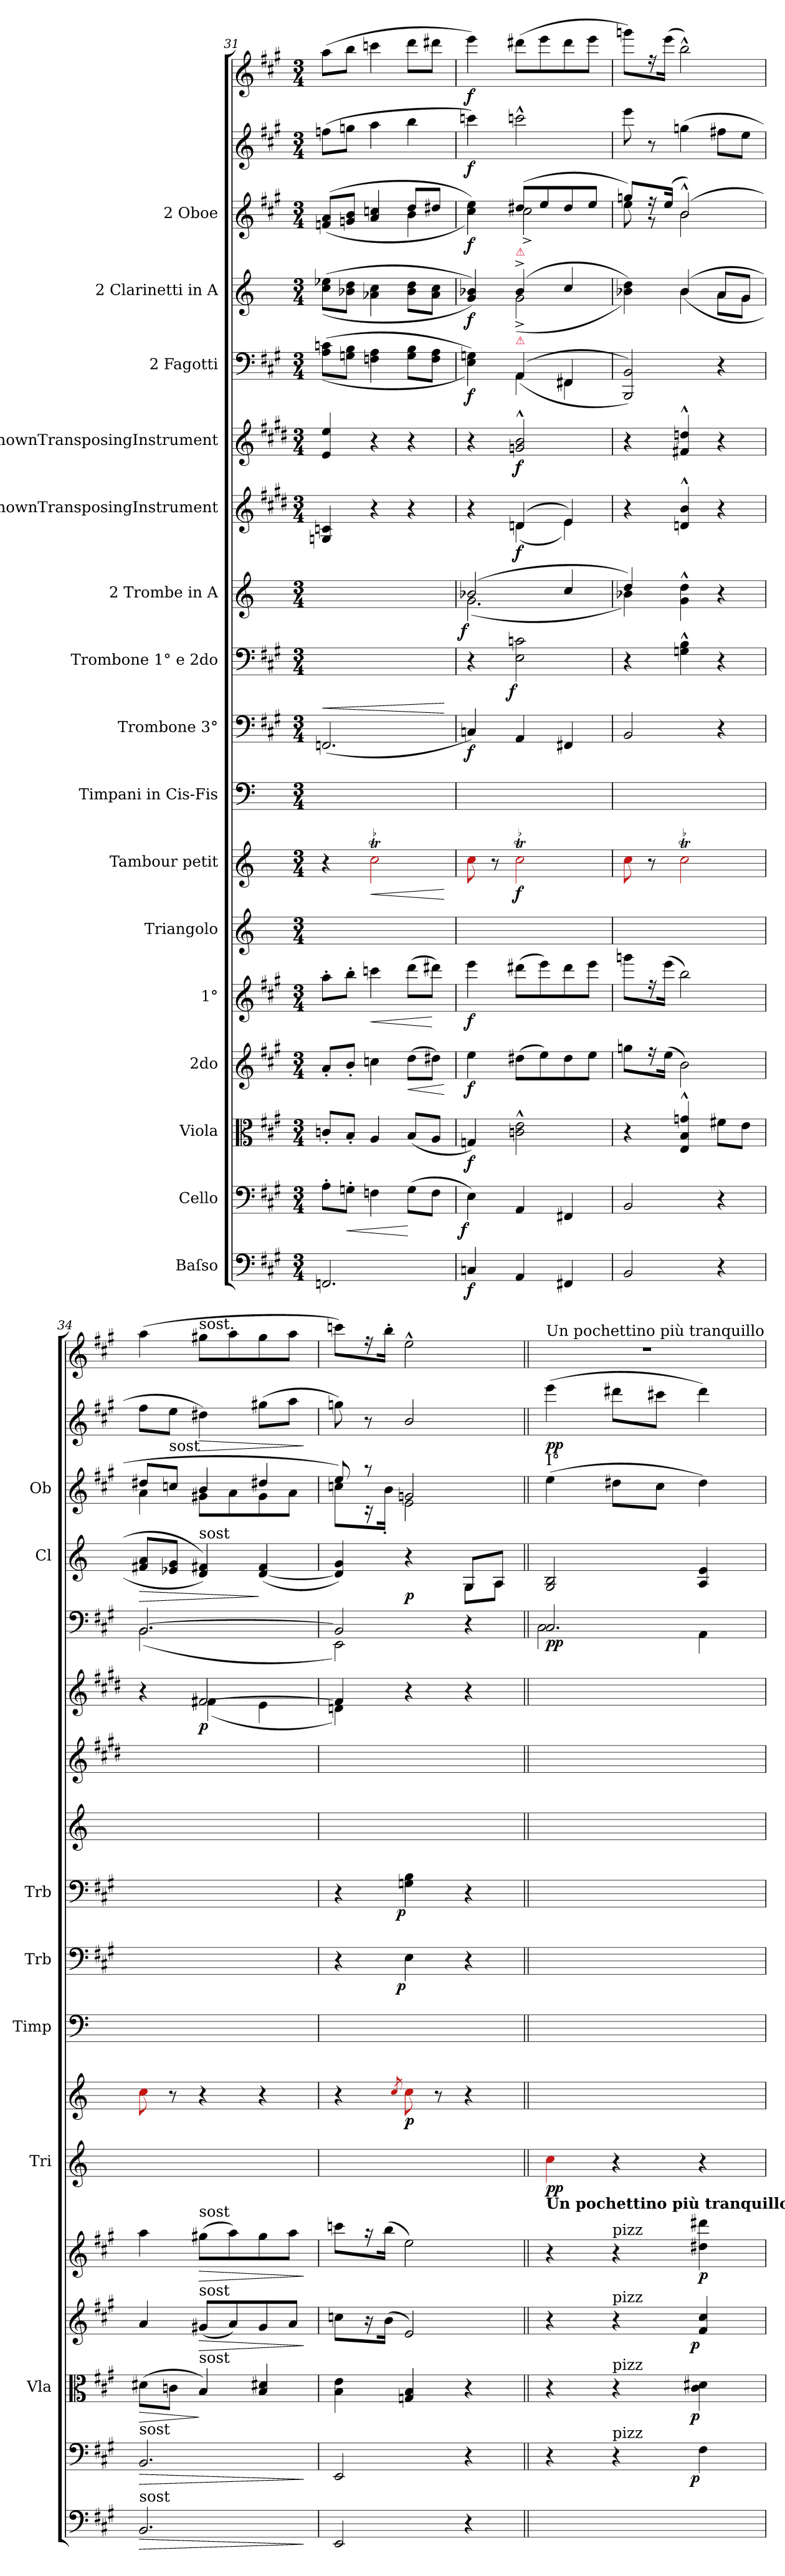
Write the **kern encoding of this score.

**kern	**dynam	**kern	**dynam	**kern	**dynam	**kern	**dynam	**kern	**dynam	**kern	**dynam	**kern	**dynam	**kern	**kern	**dynam	**kern	**dynam	**kern	**dynam	**kern	**dynam	**kern	**dynam	**kern	**dynam	**kern	**dynam	**kern	**dynam	**kern	**dynam	**kern	**dynam
*part18	*part18	*part17	*part17	*part16	*part16	*part15	*part15	*part14	*part14	*part13	*part13	*part12	*part12	*part11	*part10	*part10	*part9	*part9	*part8	*part8	*part7	*part7	*part6	*part6	*part5	*part5	*part4	*part4	*part3	*part3	*part2	*part2	*part1	*part1
*staff18	*staff18	*staff17	*staff17	*staff16	*staff16	*staff15	*staff15	*staff14	*staff14	*staff13	*staff13	*staff12	*staff12	*staff11	*staff10	*staff10	*staff9	*staff9	*staff8	*staff8	*staff7	*staff7	*staff6	*staff6	*staff5	*staff5	*staff4	*staff4	*staff3	*staff3	*staff2	*staff2	*staff1	*staff1
*I"Baſso	*	*I"Cello	*	*I"Viola	*	*I"2do	*	*I"1°	*	*I"Triangolo	*	*I"Tambour petit	*	*I"Timpani in Cis-Fis	*I"Trombone 3°	*	*I"Trombone 1° e 2do	*	*I"2 Trombe in A	*	*I"UnknownTransposingInstrument	*	*I"UnknownTransposingInstrument	*	*I"2 Fagotti	*	*I"2 Clarinetti in A	*	*I"2 Oboe	*	*	*	*	*
*	*	*	*	*I'Vla	*	*	*	*	*	*I'Tri	*	*	*	*I'Timp	*I'Trb	*	*I'Trb	*	*	*	*	*	*	*	*	*	*I'Cl	*	*I'Ob	*	*	*	*	*
*clefF4	*	*clefF4	*	*clefC3	*	*clefG2	*	*clefG2	*	*clefG2	*	*clefG2	*	*clefF4	*clefF4	*	*clefF4	*	*clefG2	*	*clefG2	*	*clefG2	*	*clefF4	*	*clefG2	*	*clefG2	*	*clefG2	*	*clefG2	*
*	*	*	*	*	*	*	*	*	*	*	*	*	*	*	*	*	*	*	*ITrd2c3	*	*ITrd4c7	*	*ITrd4c7	*	*	*	*ITrd2c3	*	*	*	*	*	*	*
*k[f#c#g#]	*	*k[f#c#g#]	*	*k[f#c#g#]	*	*k[f#c#g#]	*	*k[f#c#g#]	*	*k[]	*	*k[]	*	*k[]	*k[f#c#g#]	*	*k[f#c#g#]	*	*k[f#c#g#]	*	*k[f#c#g#]	*	*k[f#c#g#]	*	*k[f#c#g#]	*	*k[f#c#g#]	*	*k[f#c#g#]	*	*k[f#c#g#]	*	*k[f#c#g#]	*
*M3/4	*	*M3/4	*	*M3/4	*	*M3/4	*	*M3/4	*	*M3/4	*	*M3/4	*	*M3/4	*M3/4	*	*M3/4	*	*M3/4	*	*M3/4	*	*M3/4	*	*M3/4	*	*M3/4	*	*M3/4	*	*M3/4	*	*M3/4	*
=31	=31	=31	=31	=31	=31	=31	=31	=31	=31	=31	=31	=31	=31	=31	=31	=31	=31	=31	=31	=31	=31	=31	=31	=31	=31	=31	=31	=31	=31	=31	=31	=31	=31	=31
!	!	!	!	!	!	!	!	!	!	!	!	!	!	!	!	!LO:HP:a	!	!	!	!	!	!	!	!	!	!	!	!	!	!	!	!	!	!
*	*	*	*	*	*	*	*	*	*	*	*	*	*	*	*	*	*	*	*	*	*	*	*	*	*	*	*	*	*^	*	*	*	*	*
2.FFn/	.	8A'\L	.	8cn'/L	.	8a'/L	.	8aa'\L	.	2.ryy	.	4r	.	2.ryy	(2.FFn/	<	2.ryy	.	2.ryy	.	4Cn/ 4Fn/	.	4A/ 4a/	.	(<(>8A\ 8cn\L	.	(<(>8a\ 8ccn\L	.	(<(>8fn/ 8a/L	4ryy	.	(8ffn\L	.	(8aa\L	.
!	!	!	!LO:HP:b	!	!	!	!	!	!	!	!	!	!	!	!	!	!	!	!	!	!	!	!	!	!	!	!	!	!	!	!	!	!	!	!
.	.	8Gn'\J	<	8B'/J	.	8b'/J	.	8bb'\J	.	.	.	.	.	.	.	.	.	.	.	.	.	.	.	.	8Gn\ 8B\J	.	8gn\ 8b\J	.	8gn/ 8b/J	.	.	8ggn\J	.	8bb\J	.
!	!	!	!	!	!	!	!	!	!LO:HP:b	!	!	!	!LO:HP:b	!	!	!	!	!	!	!	!	!	!	!	!	!	!	!	!	!	!	!	!	!	!
.	.	4Fn\	.	4A/	.	4ccn\	.	4cccn\	<	.	.	2Rcct\	<	.	.	.	.	.	.	.	4r	.	4r	.	4Fn\ 4A\	.	4fn\ 4a\	.	4a/ 4ccn/	4ryy	.	4aa\	.	4cccn\	.
!	!	!	!	!	!	!	!LO:HP:b	!	!	!	!	!	!	!	!	!	!	!	!	!	!	!	!	!	!	!	!	!	!	!	!	!	!	!	!
.	.	(8G\L	[	(8B/L	.	(8dd\L	<	(8ddd\L	.	.	.	.	.	.	.	.	.	.	.	.	4r	.	4r	.	8G\ 8B\L	.	8g\ 8b\L	.	8dd/L	4b\	.	4bb\	.	8ddd\L	.
.	.	8F\J	.	8A/J	.	8dd#X\J)	.	8ddd#X\J)	[	.	.	.	.	.	.	.	.	.	.	.	.	.	.	.	8F\ 8A\J	.	8f\ 8a\J	.	8dd#X/J	.	.	.	.	8ddd#X\J	.
*	*	*	*	*	*	*	*	*	*	*	*	*	*	*	*	*	*	*	*	*	*	*	*	*	*	*	*	*	*v	*v	*	*	*	*	*
.	.	.	.	.	.	.	[	.	.	.	.	.	[	.	.	[	.	.	.	.	.	.	.	.	.	.	.	.	.	.	.	.	.	.
=32	=32	=32	=32	=32	=32	=32	=32	=32	=32	=32	=32	=32	=32	=32	=32	=32	=32	=32	=32	=32	=32	=32	=32	=32	=32	=32	=32	=32	=32	=32	=32	=32	=32	=32
*	*	*	*	*	*	*	*	*	*	*	*	*	*	*	*	*	*	*	*^	*	*^	*	*	*	*^	*	*^	*	*^	*	*	*	*	*
!	!	!	!LO:DY:rj	!	!	!	!	!	!	!	!	!	!	!	!	!	!	!	!	!	!LO:DY:rj	!	!	!	!	!	!	!	!	!	!	!	!	!	!	!	!	!	!
4Cn/	f	4E\)	f	4Gn/)	f	4ee\	f	4eee\	f	2.ryy	.	8RccTTT\	.	2.ryy	4Cn/)	f	4r	.	(2gn/	(2.e\	f	4r	4ryy	.	4r	.	4E\ 4Gn\))	4ryy	f	4e/ 4gn/))	4rcyy	f	4cc#\ 4ee\))	4ryy	f	4cccn\)	f	4eee\)	f
.	.	.	.	.	.	.	.	.	.	.	.	8r	.	.	.	.	.	.	.	.	.	.	.	.	.	.	.	.	.	.	.	.	.	.	.	.	.	.	.
!	!	!	!	!	!	!	!	!	!	!	!	!	!	!	!	!	!	!	!	!	!	!	!	!	!	!	!	!	!	!LO:TX:a:color=crimson:t=⚠	!	!	!	!	!	!	!	!	!
!	!	!	!	!	!	!	!	!	!	!	!	!	!	!	!	!	!	!	!	!	!	!	!	!	!	!	!	!	!	!LO:TX:b:color=crimson:t=⚠	!	!	!	!	!	!	!	!	!
!	!	!	!	!	!	!	!	!	!	!	!	!	!	!	!	!	!	!LO:DY:rj	!	!	!	!	!	!	!	!	!	!	!	!	!	!	!	!	!	!	!	!	!
4AA/	.	4AA/	.	2cn^^\ 2e^^\	.	(8dd#X\L	.	(8ddd#X\L	.	.	.	2Rcct\	f	.	4AA/	.	2E\ 2cn\	f	.	.	.	(4Gn/	(4G\	f	2cn^^>/ 2e^^>/	f	(<(>4AA/	4AA\	.	(4g^/	(2e^\	.	(8dd#X/L	2cc#^\	.	2cccn^^\	.	(8ddd#X\L	.
.	.	.	.	.	.	8ee\)	.	8eee\)	.	.	.	.	.	.	.	.	.	.	.	.	.	.	.	.	.	.	.	.	.	.	.	.	8ee/	.	.	.	.	8eee\	.
4FF#X/	.	4FF#X/	.	.	.	8dd#\	.	8ddd#\	.	.	.	.	.	.	4FF#X/	.	.	.	4a/	.	.	4A/)	4A\)	.	.	.	4FF#X/	4FF#X\	.	4a/	.	.	8dd#/	.	.	.	.	8ddd#\	.
.	.	.	.	.	.	8ee\J	.	8eee\J	.	.	.	.	.	.	.	.	.	.	.	.	.	.	.	.	.	.	.	.	.	.	.	.	8ee/J	.	.	.	.	8eee\J	.
*	*	*	*	*	*	*	*	*	*	*	*	*	*	*	*	*	*	*	*	*	*	*v	*v	*	*	*	*v	*v	*	*	*	*	*	*	*	*	*	*	*
=33	=33	=33	=33	=33	=33	=33	=33	=33	=33	=33	=33	=33	=33	=33	=33	=33	=33	=33	=33	=33	=33	=33	=33	=33	=33	=33	=33	=33	=33	=33	=33	=33	=33	=33	=33	=33	=33
2BB/	.	2BB/	.	4r	.	8ggn\L	.	8gggn\L	.	2.ryy	.	8RccTTT\	.	2.ryy	2BB/	.	4r	.	4b/)	4gn\)	.	4r	.	4r	.	2BBB/ 2BB/))	.	4gn\ 4b\))	4ryy	.	8ggn/L)	8ee\	.	8eee\	.	8gggn\L)	.
.	.	.	.	.	.	16r	.	16rff	.	.	.	8r	.	.	.	.	.	.	.	.	.	.	.	.	.	.	.	.	.	.	16r	8r	.	8r	.	16rff	.
.	.	.	.	.	.	(16ee\Jk	.	(16eee\Jk	.	.	.	.	.	.	.	.	.	.	.	.	.	.	.	.	.	.	.	.	.	.	(16ee/Jk	.	.	.	.	(16eee\Jk	.
.	.	.	.	4E^^>/ 4B^^>/ 4gn^^>/	.	2b\)	.	2bb\)	.	.	.	2Rcct\	.	.	.	.	4Gn^^\ 4B^^\	.	4e^^\ 4b^^\	4ryy	.	4Gn^^/ 4e^^/	.	4Bn^^>/ 4gn^^>/	.	.	.	(<(>4g/	4g\	.	(2b^^/)	2b\	.	(4ggn\	.	2bb^^\)	.
4r	.	4r	.	8f#X\L	.	.	.	.	.	.	.	.	.	.	4r	.	4r	.	4r	4ryy	.	4r	.	4r	.	4r	.	8f#/L	8f#\L	.	.	.	.	8ff#X\L	.	.	.
.	.	.	.	8e\J	.	.	.	.	.	.	.	.	.	.	.	.	.	.	.	.	.	.	.	.	.	.	.	8e/J	8e\J	.	.	.	.	8ee\J	.	.	.
*	*	*	*	*	*	*	*	*	*	*	*	*	*	*	*	*	*	*	*v	*v	*	*	*	*	*	*	*	*	*	*	*	*	*	*	*	*	*
=34	=34	=34	=34	=34	=34	=34	=34	=34	=34	=34	=34	=34	=34	=34	=34	=34	=34	=34	=34	=34	=34	=34	=34	=34	=34	=34	=34	=34	=34	=34	=34	=34	=34	=34	=34	=34
!	!	!LO:TX:a:t=sost	!	!	!	!	!	!	!	!	!	!	!	!	!	!	!	!	!	!	!	!	!	!	!	!	!	!	!	!	!	!	!	!	!	!
!LO:TX:a:t=sost	!	!	!	!	!	!	!	!	!	!	!	!	!	!	!	!	!	!	!	!	!	!	!	!	!	!	!	!	!	!	!	!	!	!	!	!
!	!LO:HP:b	!	!LO:HP:b	!	!LO:HP:b	!	!	!	!	!	!	!	!	!	!	!	!	!	!	!	!	!	!	!	!	!	!	!	!LO:HP:b	!	!	!	!	!	!	!
*	*	*	*	*	*	*	*	*	*	*	*	*	*	*	*	*	*	*	*	*	*	*	*^	*	*^	*	*v	*v	*	*	*	*	*	*	*	*
2.BB/	>	2.BB/	>	(8d#X\L	>	4a/	.	4aa\	.	2.ryy	.	8RccTTT\	.	2.ryy	2.ryy	.	2.ryy	.	2.ryy	.	2.ryy	.	4r	4ryy	.	[2.BB/	(2.BB\	.	8d#X/ 8f#/L	>	8dd#X/L	4a\	.	8ff#\L	.	(4aa\	.
!	!	!	!	!	!	!	!	!	!	!	!	!	!	!	!	!	!	!	!	!	!	!	!	!	!	!	!	!	!	!	!LO:TX:a:t=sost	!	!	!	!	!	!
.	.	.	.	8cn\J	.	.	.	.	.	.	.	8r	.	.	.	.	.	.	.	.	.	.	.	.	.	.	.	.	8cn/ 8e/J	.	8ccn/J	.	.	8ee\J	.	.	.
!	!	!	!	!	!	!	!	!	!	!	!	!	!	!	!	!	!	!	!	!	!	!	!	!	!	!	!	!	!	!	!	!	!	!	!	!LO:TX:a:t=sost.	!
!	!	!	!	!	!	!	!	!	!	!	!	!	!	!	!	!	!	!	!	!	!	!	!	!	!	!	!	!	!LO:TX:a:t=sost	!	!	!	!	!	!	!	!
!	!	!	!	!	!	!	!	!LO:TX:a:t=sost	!	!	!	!	!	!	!	!	!	!	!	!	!	!	!	!	!	!	!	!	!	!	!	!	!	!	!	!	!
!	!	!	!	!	!	!LO:TX:a:t=sost	!	!	!	!	!	!	!	!	!	!	!	!	!	!	!	!	!	!	!	!	!	!	!	!	!	!	!	!	!	!	!
!	!	!	!	!LO:TX:a:t=sost	!	!	!	!	!	!	!	!	!	!	!	!	!	!	!	!	!	!	!	!	!	!	!	!	!	!	!	!	!	!	!	!	!
!	!	!	!	!	!	!	!LO:HP:b	!	!LO:HP:b	!	!	!	!	!	!	!	!	!	!	!	!	!	!	!	!	!	!	!	!	!	!	!	!	!	!LO:HP:b	!	!
.	.	.	.	4B/)	]	(8g#X/L	>	(8gg#X\L	>	.	.	4r	.	.	.	.	.	.	.	.	.	.	[2Bn/	(4Bn\	p	.	.	.	4B/ 4d#X/))	.	4b/	8g#X\L	.	4dd#X\)	>	8gg#X\L	.
.	.	.	.	.	.	8a/)	.	8aa\)	.	.	.	.	.	.	.	.	.	.	.	.	.	.	.	.	.	.	.	.	.	.	.	8a\	.	.	.	8aa\	.
.	.	.	.	4B/ 4d#X/	.	8g#/	.	8gg#\	.	.	.	4r	.	.	.	.	.	.	.	.	.	.	.	4A\	.	.	.	.	(>[4B/ 4d#/	]	4dd#X/	8g#\	.	(8gg#X\L	.	8gg#\	.
.	.	.	.	.	.	8a/J	.	8aa\J	.	.	.	.	.	.	.	.	.	.	.	.	.	.	.	.	.	.	.	.	.	.	.	8a\J	.	8aa\J	.	8aa\J	.
*	*	*	*	*	*	*	*	*	*	*	*	*	*	*	*	*	*	*	*	*	*	*	*v	*v	*	*	*	*	*	*	*v	*v	*	*	*	*	*
*	*	*	*	*	*	*	*	*	*	*	*	*	*	*	*	*	*	*	*	*	*	*	*	*	*v	*v	*	*	*	*	*	*	*	*	*
.	]	.	]	.	.	.	]	.	]	.	.	.	.	.	.	.	.	.	.	.	.	.	.	.	.	.	.	.	.	.	.	]	.	.
=35	=35	=35	=35	=35	=35	=35	=35	=35	=35	=35	=35	=35	=35	=35	=35	=35	=35	=35	=35	=35	=35	=35	=35	=35	=35	=35	=35	=35	=35	=35	=35	=35	=35	=35
*	*	*	*	*	*	*	*	*	*	*	*	*	*	*	*	*	*	*	*	*	*	*	*^	*	*^	*	*^	*	*^	*	*	*	*	*
2EE/	.	2EE/	.	4B\ 4e\	.	8ccn\L	.	8cccn\L	.	2.ryy	.	4r	.	2.ryy	4r	.	4r	.	2.ryy	.	2.ryy	.	4Bn/]	4Gn\)	.	2BB/]	2EE\)	.	4B]/ 4e/)	4ryy	.	8ee/)	8ccn\L	.	8ggn\)	.	8cccn\L)	.
.	.	.	.	.	.	16r	.	16r	.	.	.	.	.	.	.	.	.	.	.	.	.	.	.	.	.	.	.	.	.	.	.	8raa	16r	.	8r	.	16rff	.
.	.	.	.	.	.	(16b\Jk	.	(16bb\Jk	.	.	.	.	.	.	.	.	.	.	.	.	.	.	.	.	.	.	.	.	.	.	.	.	16b'>\Jk	.	.	.	16bb'\Jk	.
.	.	.	.	.	.	.	.	.	.	.	.	8qRcc/	.	.	.	.	.	.	.	.	.	.	.	.	.	.	.	.	.	.	.	.	.	.	.	.	.	.
!	!	!	!	!	!	!	!	!	!	!	!	!	!	!	!	!LO:DY:rj	!	!LO:DY:rj	!	!	!	!	!	!	!	!	!	!	!	!	!	!	!	!	!	!	!	!
.	.	.	.	4Gn/ 4B/	.	2e/)	.	2ee\)	.	.	.	8Rcc\	p	.	4E\	p	4Gn\ 4B\	p	.	.	.	.	4r	4ryy	.	.	.	.	4r	4ryy	p	2gn/	2e\	.	2b/	.	2ee^^\	.
.	.	.	.	.	.	.	.	.	.	.	.	8r	.	.	.	.	.	.	.	.	.	.	.	.	.	.	.	.	.	.	.	.	.	.	.	.	.	.
4r	.	4r	.	4r	.	.	.	.	.	.	.	4r	.	.	4r	.	4r	.	.	.	.	.	4r	4ryy	.	4r	4ryy	.	8E/L	8E\L	.	.	.	.	.	.	.	.
.	.	.	.	.	.	.	.	.	.	.	.	.	.	.	.	.	.	.	.	.	.	.	.	.	.	.	.	.	8F#/J	8F#\J	.	.	.	.	.	.	.	.
*	*	*	*	*	*	*	*	*	*	*	*	*	*	*	*	*	*	*	*	*	*	*	*v	*v	*	*	*	*	*	*	*	*v	*v	*	*	*	*	*
=36||	=36||	=36||	=36||	=36||	=36||	=36||	=36||	=36||	=36||	=36||	=36||	=36||	=36||	=36||	=36||	=36||	=36||	=36||	=36||	=36||	=36||	=36||	=36||	=36||	=36||	=36||	=36||	=36||	=36||	=36||	=36||	=36||	=36||	=36||	=36||	=36||
!	!	!	!	!	!	!	!	!	!	!	!	!	!	!	!	!	!	!	!	!	!	!	!	!	!	!	!	!	!	!	!	!	!	!	!LO:TX:a:t=Un pochettino più tranquillo	!
!	!	!	!	!	!	!	!	!	!	!	!	!	!	!	!	!	!	!	!	!	!	!	!	!	!	!	!	!	!	!	!LO:TX:a:t=I°	!	!	!	!	!
!	!	!	!	!	!	!	!	!LO:TX:a:B:t=Un pochettino più tranquillo.	!	!	!	!	!	!	!	!	!	!	!	!	!	!	!	!	!	!	!	!	!	!	!	!	!	!	!	!
*	*	*	*	*	*	*	*	*	*	*	*	*	*	*	*	*	*	*	*	*	*	*	*	*	*	*	*	*v	*v	*	*	*	*	*	*	*
2.ryy	.	4r	.	4r	.	4r	.	4r	.	4Rcc\	pp	2.ryy	.	2.ryy	2.ryy	.	2.ryy	.	2.ryy	.	2.ryy	.	2.ryy	.	2.C#/	2C#\	pp	2E/ 2G#/	.	(4ee\	.	(4eee\	pp	2.r	.
!	!	!	!	!	!	!	!	!LO:TX:a:t=pizz	!	!	!	!	!	!	!	!	!	!	!	!	!	!	!	!	!	!	!	!	!	!	!	!	!	!	!
!	!	!	!	!	!	!LO:TX:a:t=pizz	!	!	!	!	!	!	!	!	!	!	!	!	!	!	!	!	!	!	!	!	!	!	!	!	!	!	!	!	!
!	!	!	!	!LO:TX:a:t=pizz	!	!	!	!	!	!	!	!	!	!	!	!	!	!	!	!	!	!	!	!	!	!	!	!	!	!	!	!	!	!	!
!	!	!LO:TX:a:t=pizz	!	!	!	!	!	!	!	!	!	!	!	!	!	!	!	!	!	!	!	!	!	!	!	!	!	!	!	!	!	!	!	!	!
.	.	4r	.	4r	.	4r	.	4r	.	4r	.	.	.	.	.	.	.	.	.	.	.	.	.	.	.	.	.	.	.	8dd#X\L	.	8ddd#X\L	.	.	.
.	.	.	.	.	.	.	.	.	.	.	.	.	.	.	.	.	.	.	.	.	.	.	.	.	.	.	.	.	.	8cc#\J	.	8ccc#X\J	.	.	.
!	!	!	!LO:DY:rj	!	!LO:DY:rj	!	!LO:DY:rj	!	!	!	!	!	!	!	!	!	!	!	!	!	!	!	!	!	!	!	!	!	!	!	!	!	!	!	!
.	.	4F#\	p	4c#\ 4d#X\	p	4f#/ 4cc#/	p	4dd#X\ 4ddd#X\	p	4r	.	.	.	.	.	.	.	.	.	.	.	.	.	.	.	4AA\	.	4F#/ 4c#/	.	4dd#\)	.	4ddd#\)	.	.	.
*	*	*	*	*	*	*	*	*	*	*	*	*	*	*	*	*	*	*	*	*	*	*	*	*	*v	*v	*	*	*	*	*	*	*	*	*
=	=	=	=	=	=	=	=	=	=	=	=	=	=	=	=	=	=	=	=	=	=	=	=	=	=	=	=	=	=	=	=	=	=	=
*-	*-	*-	*-	*-	*-	*-	*-	*-	*-	*-	*-	*-	*-	*-	*-	*-	*-	*-	*-	*-	*-	*-	*-	*-	*-	*-	*-	*-	*-	*-	*-	*-	*-	*-
